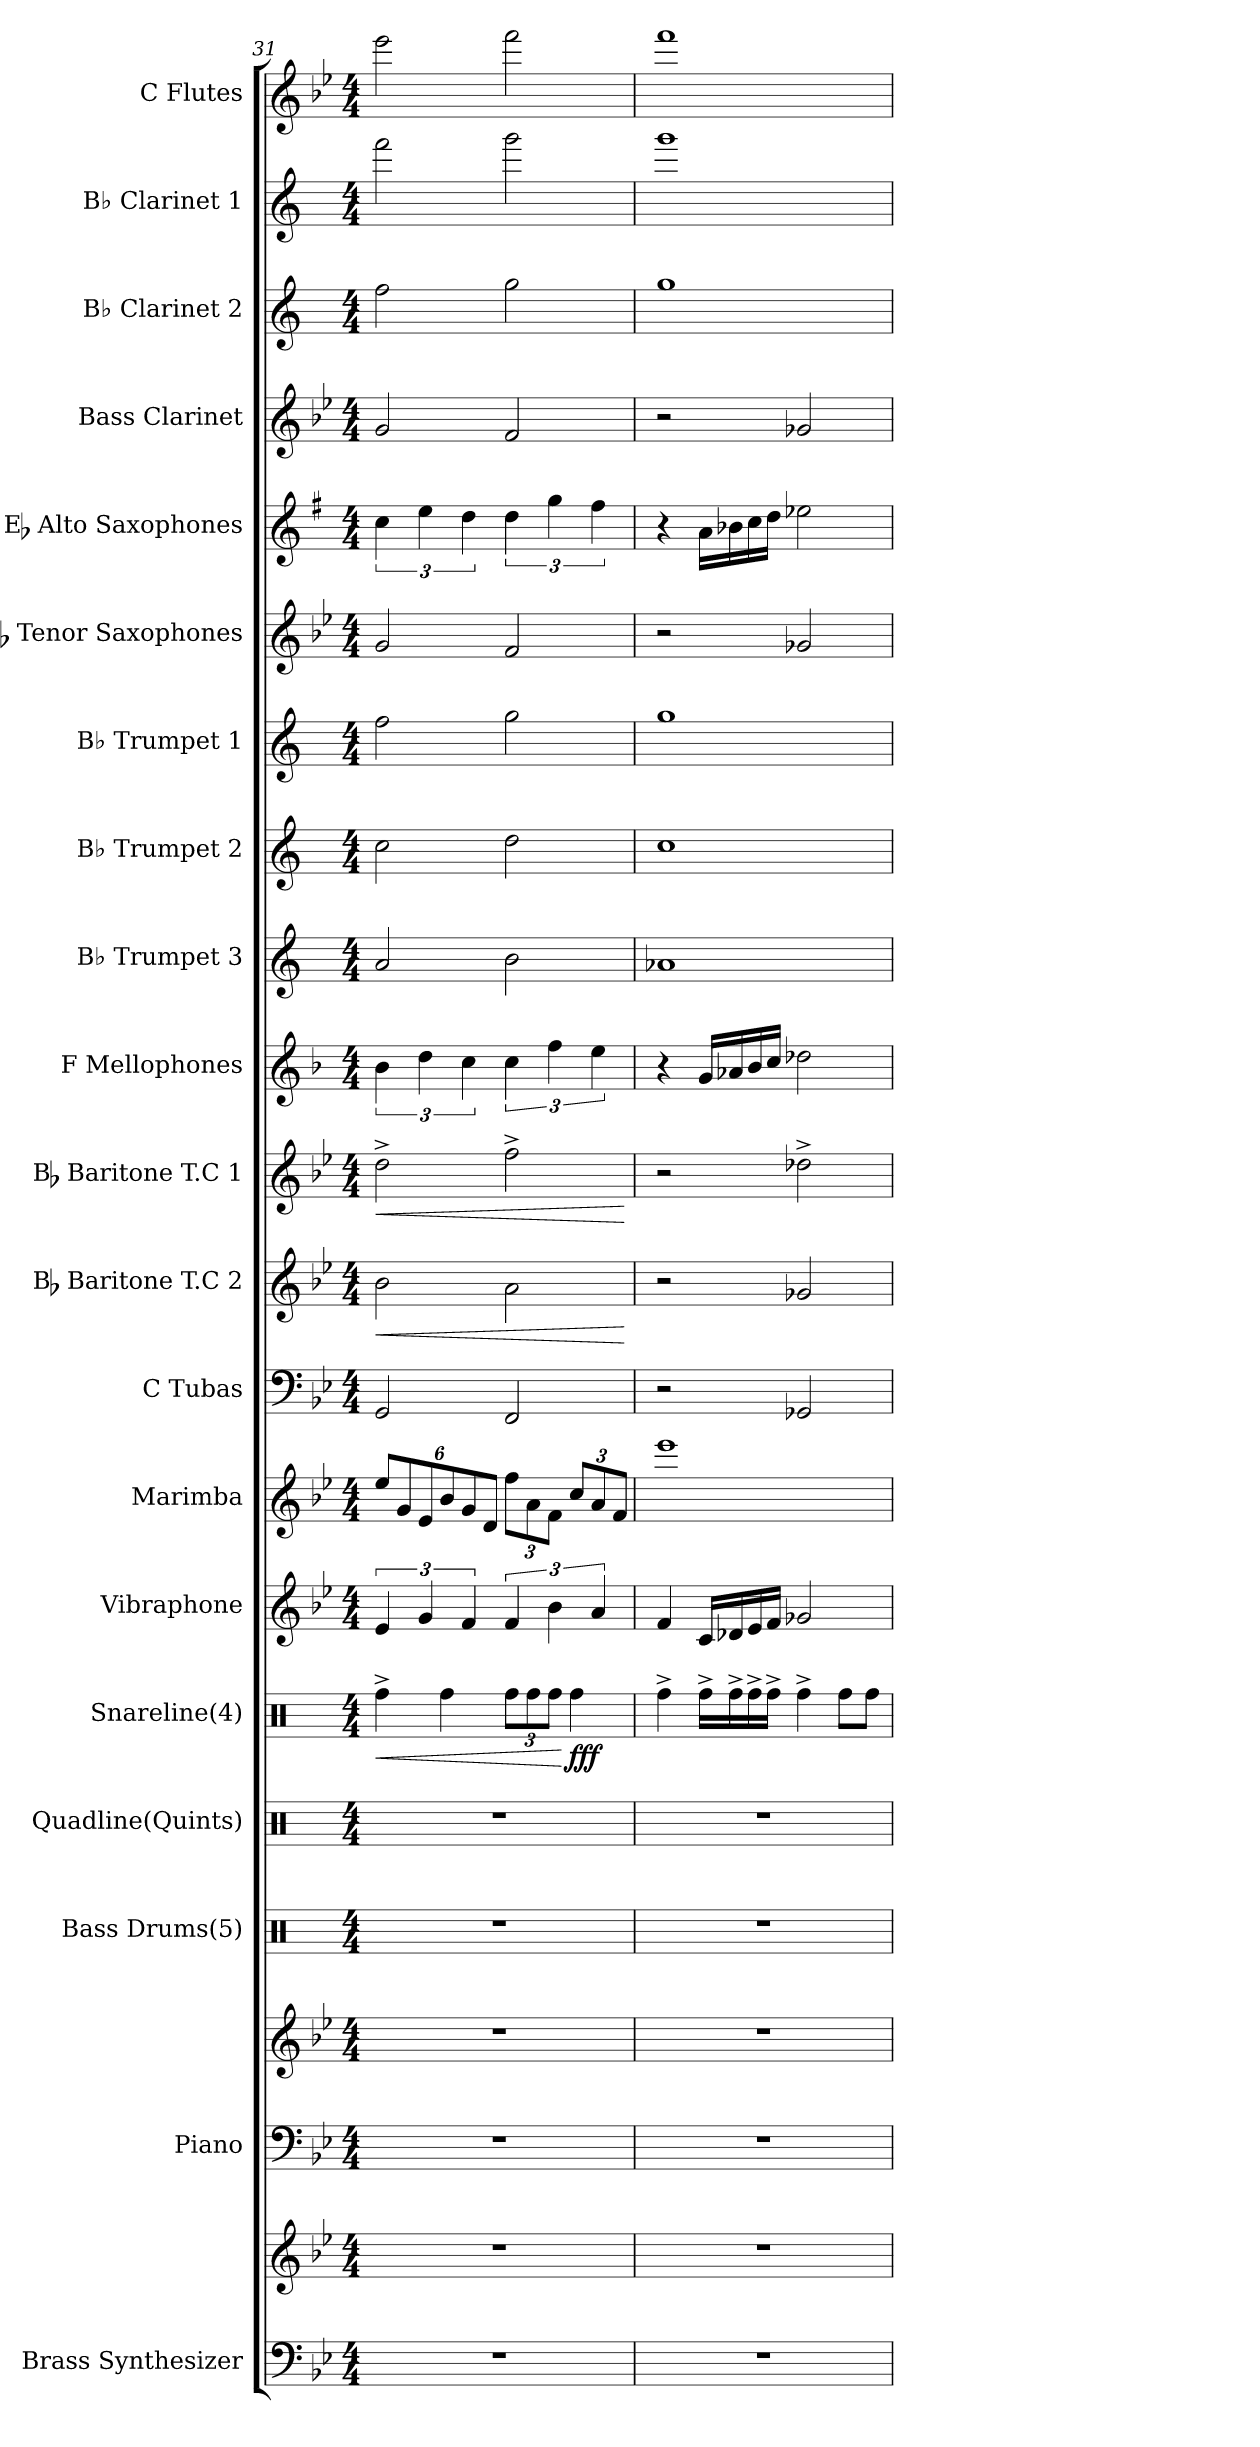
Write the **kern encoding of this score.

**kern	**kern	**kern	**kern	**kern	**kern	**kern	**dynam	**kern	**kern	**kern	**kern	**dynam	**kern	**dynam	**kern	**kern	**kern	**kern	**kern	**kern	**kern	**kern	**kern	**kern
*part20	*part20	*part19	*part19	*part18	*part17	*part16	*part16	*part15	*part14	*part13	*part12	*part12	*part11	*part11	*part10	*part9	*part8	*part7	*part6	*part5	*part4	*part3	*part2	*part1
*staff22	*staff21	*staff20	*staff19	*staff18	*staff17	*staff16	*staff16	*staff15	*staff14	*staff13	*staff12	*staff12	*staff11	*staff11	*staff10	*staff9	*staff8	*staff7	*staff6	*staff5	*staff4	*staff3	*staff2	*staff1
*I"Brass Synthesizer	*	*I"Piano	*	*I"Bass Drums(5)	*I"Quadline(Quints)	*I"Snareline(4)	*	*I"Vibraphone	*I"Marimba	*I"C Tubas	*I"Bb Baritone T.C 2	*	*I"Bb Baritone T.C 1	*	*I"F Mellophones	*I"B♭ Trumpet 3	*I"B♭ Trumpet 2	*I"B♭ Trumpet 1	*I"Bb Tenor Saxophones	*I"Eb Alto Saxophones	*I"Bass Clarinet	*I"B♭ Clarinet 2	*I"B♭ Clarinet 1	*I"C Flutes
*I'Synth.	*	*I'Pno.	*	*I'BD	*	*	*	*	*I'Marimba	*I'Tubas	*I'Baritone T.C 2	*	*I'Baritone T.C 1	*	*I'Mello	*I'B♭ Tpt. 3	*I'B♭ Tpt. 2	*I'B♭ Tpt. 1	*I'Tenor Saxes	*I'Alto Saxes	*I'B. Cl.	*I'B♭ Cl. 2	*I'B♭ Cl. 1	*I'Flutes
*clefF4	*clefG2	*clefF4	*clefG2	*clefX	*clefX	*clefX	*	*clefG2	*clefG2	*clefF4	*clefG2	*	*clefG2	*	*clefG2	*clefG2	*clefG2	*clefG2	*clefG2	*clefG2	*clefG2	*clefG2	*clefG2	*clefG2
*	*	*	*	*	*	*	*	*	*	*	*ITrd8c14	*	*ITrd8c14	*	*ITrd4c7	*ITrd1c2	*ITrd1c2	*ITrd1c2	*ITrd8c14	*ITrd5c9	*ITrd8c14	*ITrd1c2	*ITrd1c2	*
*k[b-e-]	*k[b-e-]	*k[b-e-]	*k[b-e-]	*k[]	*k[]	*k[]	*	*k[b-e-]	*k[b-e-]	*k[b-e-]	*k[b-e-]	*	*k[b-e-]	*	*k[b-e-]	*k[b-e-]	*k[b-e-]	*k[b-e-]	*k[b-e-]	*k[b-e-]	*k[b-e-]	*k[b-e-]	*k[b-e-]	*k[b-e-]
*M4/4	*M4/4	*M4/4	*M4/4	*M4/4	*M4/4	*M4/4	*	*M4/4	*M4/4	*M4/4	*M4/4	*	*M4/4	*	*M4/4	*M4/4	*M4/4	*M4/4	*M4/4	*M4/4	*M4/4	*M4/4	*M4/4	*M4/4
=31	=31	=31	=31	=31	=31	=31	=31	=31	=31	=31	=31	=31	=31	=31	=31	=31	=31	=31	=31	=31	=31	=31	=31	=31
!	!	!	!	!	!	!	!LO:HP:b	!	!	!	!	!	!	!	!	!	!	!	!	!	!	!	!	!
*	*	*	*	*	*	*	*	*	*Xbrackettup	*	*	*	*	*	*	*	*	*	*	*	*	*	*	*
!	!	!	!	!	!	!	!	!	!	!	!	!LO:HP:b	!	!LO:HP:b	!	!	!	!	!	!	!	!	!	!
1r	1r	1r	1r	1r	1r	4Rff^\	<	6e-/	12ee-/L	2GG/	2B-\	<	2d^\	<	6e-\	2g/	2b-\	2ee-\	2G/	6e-\	2G/	2ee-\	2eee-\	2eee-\
.	.	.	.	.	.	.	.	.	12g/	.	.	.	.	.	.	.	.	.	.	.	.	.	.	.
.	.	.	.	.	.	.	.	6g/	12e-/	.	.	.	.	.	6g\	.	.	.	.	6g\	.	.	.	.
.	.	.	.	.	.	4Rff\	.	.	12b-/	.	.	.	.	.	.	.	.	.	.	.	.	.	.	.
.	.	.	.	.	.	.	.	6f/	12g/	.	.	.	.	.	6f\	.	.	.	.	6f\	.	.	.	.
.	.	.	.	.	.	.	.	.	12d/J	.	.	.	.	.	.	.	.	.	.	.	.	.	.	.
*	*	*	*	*	*	*Xbrackettup	*	*	*	*	*	*	*	*	*	*	*	*	*	*	*	*	*	*
.	.	.	.	.	.	12Rff\L	.	6f/	12ff\L	2FF/	2A\	.	2f^\	.	6f\	2a\	2cc\	2ff\	2F/	6f\	2F/	2ff\	2fff\	2fff\
.	.	.	.	.	.	12Rff\	.	.	12a\	.	.	.	.	.	.	.	.	.	.	.	.	.	.	.
.	.	.	.	.	.	12Rff\J	.	6b-\	12f\J	.	.	.	.	.	6b-\	.	.	.	.	6b-\	.	.	.	.
!	!	!	!	!	!	!	!LO:DY:n=1:b	!	!	!	!	!	!	!	!	!	!	!	!	!	!	!	!	!
.	.	.	.	.	.	4Rff\	[ fff	.	12cc/L	.	.	.	.	.	.	.	.	.	.	.	.	.	.	.
.	.	.	.	.	.	.	.	6a/	12a/	.	.	.	.	.	6a\	.	.	.	.	6a\	.	.	.	.
.	.	.	.	.	.	.	.	.	12f/J	.	.	.	.	.	.	.	.	.	.	.	.	.	.	.
.	.	.	.	.	.	.	.	.	.	.	.	[	.	[	.	.	.	.	.	.	.	.	.	.
=32	=32	=32	=32	=32	=32	=32	=32	=32	=32	=32	=32	=32	=32	=32	=32	=32	=32	=32	=32	=32	=32	=32	=32	=32
!	!	!	!	!	!	!	!LO:DY:b	!	!	!	!	!	!	!	!	!	!	!	!	!	!	!	!	!
1r	1r	1r	1r	1r	1r	4Rff^\	other-dynamics	4f/	1eee-	2r	2r	.	2r	.	4r	1g-X	1b-	1ff	2r	4r	2r	1ff	1fff	1fff
.	.	.	.	.	.	16Rff^\LL	.	16c/LL	.	.	.	.	.	.	16c/LL	.	.	.	.	16c\LL	.	.	.	.
.	.	.	.	.	.	16Rff^\	.	16d-X/	.	.	.	.	.	.	16d-X/	.	.	.	.	16d-X\	.	.	.	.
.	.	.	.	.	.	16Rff^\	.	16e-/	.	.	.	.	.	.	16e-/	.	.	.	.	16e-\	.	.	.	.
.	.	.	.	.	.	16Rff^\JJ	.	16f/JJ	.	.	.	.	.	.	16f/JJ	.	.	.	.	16f\JJ	.	.	.	.
.	.	.	.	.	.	4Rff^\	.	2g-X/	.	2GG-X/	2G-X/	.	2d-X^\	.	2g-X\	.	.	.	2G-X/	2g-X\	2G-X/	.	.	.
.	.	.	.	.	.	8Rff\L	.	.	.	.	.	.	.	.	.	.	.	.	.	.	.	.	.	.
.	.	.	.	.	.	8Rff\J	.	.	.	.	.	.	.	.	.	.	.	.	.	.	.	.	.	.
=	=	=	=	=	=	=	=	=	=	=	=	=	=	=	=	=	=	=	=	=	=	=	=	=
*-	*-	*-	*-	*-	*-	*-	*-	*-	*-	*-	*-	*-	*-	*-	*-	*-	*-	*-	*-	*-	*-	*-	*-	*-
